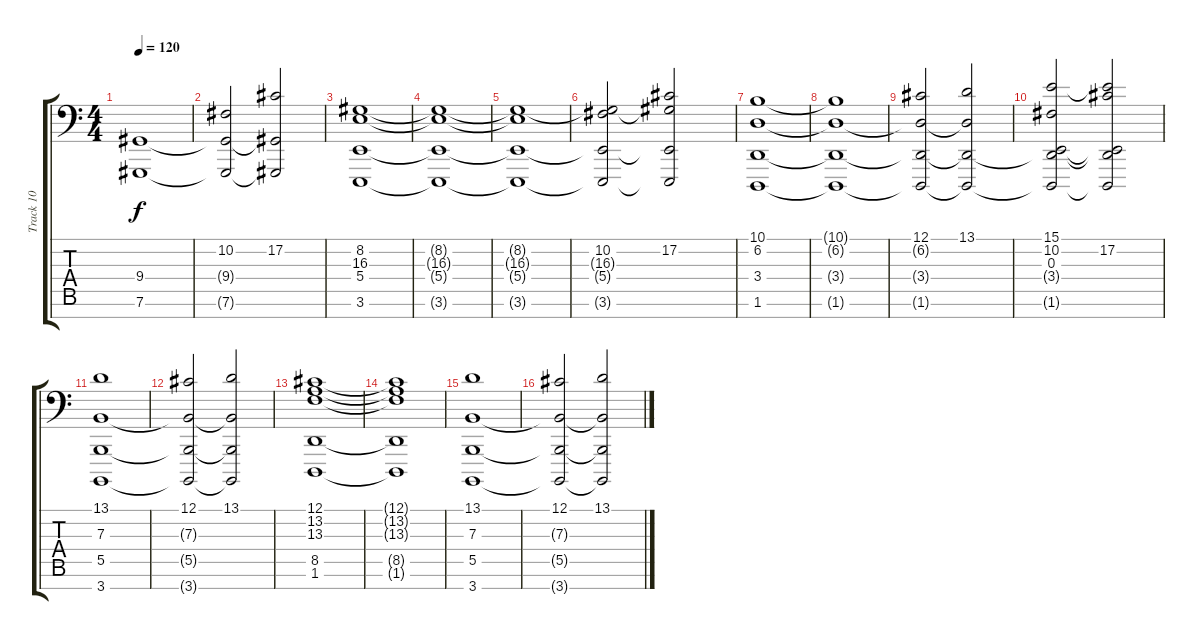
\track ("Track 10" "Track 10") {instrument pad2warm}
\staff {score tabs}
\tuning (Db3 Ab2 E2 B1 Gb1 Db1 Ab0) {hide}
\ts (4 4)
\tempo 120
\clef f4
\ks c
(9.4{t} 7.6{t}).1{dy f} |
(10.2 9.4{t} 7.6{t}).2 (17.2 9.4{t} 7.6{t}).2 |
(8.2 16.3 5.4 3.6).1 |
(8.2{t} 16.3{t} 5.4{t} 3.6{t}).1 |
(8.2{t} 16.3{t} 5.4{t} 3.6{t}).1 |
(10.2 16.3{t} 5.4{t} 3.6{t}).2 (17.2 16.3{t} 5.4{t} 3.6{t}).2 |
(10.1 6.2 3.4 1.6).1 |
(10.1{t} 6.2{t} 3.4{t} 1.6{t}).1 |
(12.1 6.2{t} 3.4{t} 1.6{t}).2 (13.1 6.2{t} 3.4{t} 1.6{t}).2 |
(15.1 10.2 0.3 3.4{t} 1.6{t}).2 (15.1{t} 17.2 0.3{t} 3.4{t} 1.6{t}).2 |
(13.1 7.3 5.5 3.7).1 |
(12.1 7.3{t} 5.5{t} 3.7{t}).2 (13.1 7.3{t} 5.5{t} 3.7{t}).2 |
(12.1 13.2 13.3 8.5 1.6).1 |
(12.1{t} 13.2{t} 13.3{t} 8.5{t} 1.6{t}).1 |
(13.1 7.3 5.5 3.7).1 |
(12.1 7.3{t} 5.5{t} 3.7{t}).2 (13.1 7.3{t} 5.5{t} 3.7{t}).2
